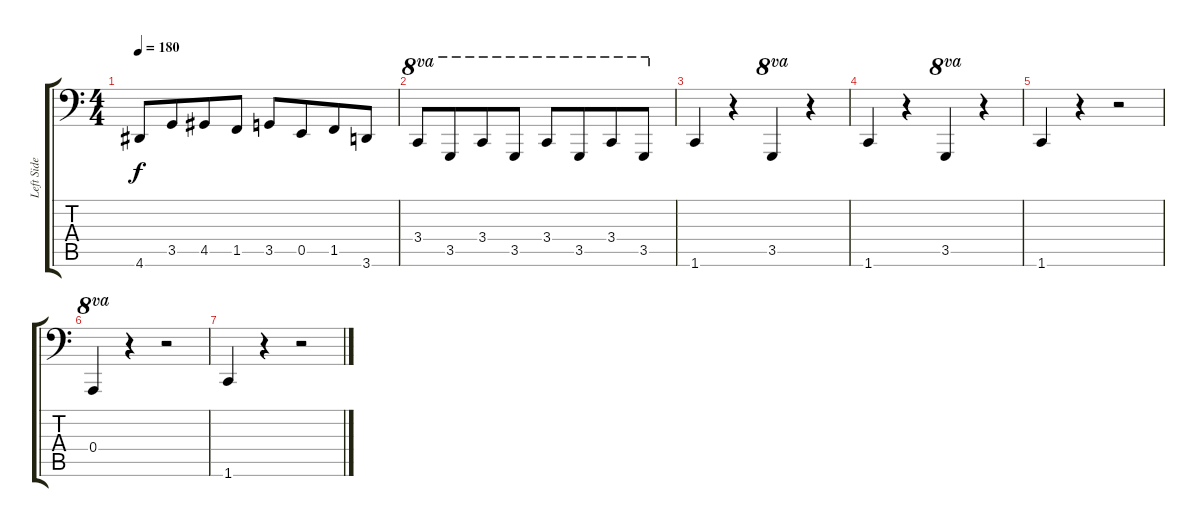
\track ("Left Side (L. H. Piano)" "Left Side ") {instrument acousticguitarsteel}
\staff {score tabs}
\tuning (C3 G2 D2 A1 E1 B0) {hide}
\ts (4 4)
\tempo 180
\clef f4
\ks c
4.6.8{dy f} 3.5.8{beam merge} 4.5.8 1.5.8 3.5.8 0.5.8{beam merge} 1.5.8 3.6.8 |
3.4.8{ot 8va} 3.5.8{ot 8va beam merge} 3.4.8{ot 8va} 3.5.8{ot 8va} 3.4.8{ot 8va} 3.5.8{ot 8va beam merge} 3.4.8{ot 8va} 3.5.8{ot 8va} |
1.6.4 r.4 3.5.4{ot 8va} r.4 |
1.6.4 r.4 3.5.4{ot 8va} r.4 |
1.6.4 r.4 r.2 |
0.4.4{ot 8va} r.4 r.2 |
1.6.4 r.4 r.2
